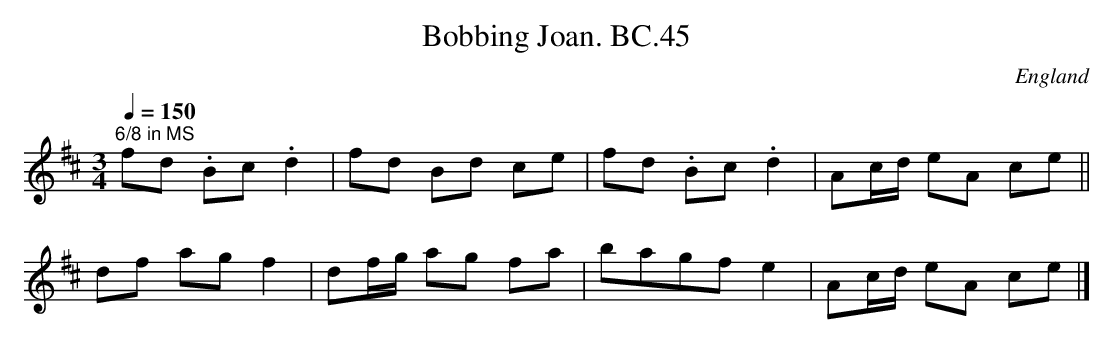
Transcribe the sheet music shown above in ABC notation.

X:1
T:Bobbing Joan. BC.45
L:1/8
M:3/4
O:England
Q:1/4=150
K:D
"^6/8 in MS"fd. Bc. d2|fd Bd ce|fd. Bc. d2|Ac/d/ eA ce||!
df ag f2|df/g/ ag fa|bagf e2|Ac/d/ eA ce|]
